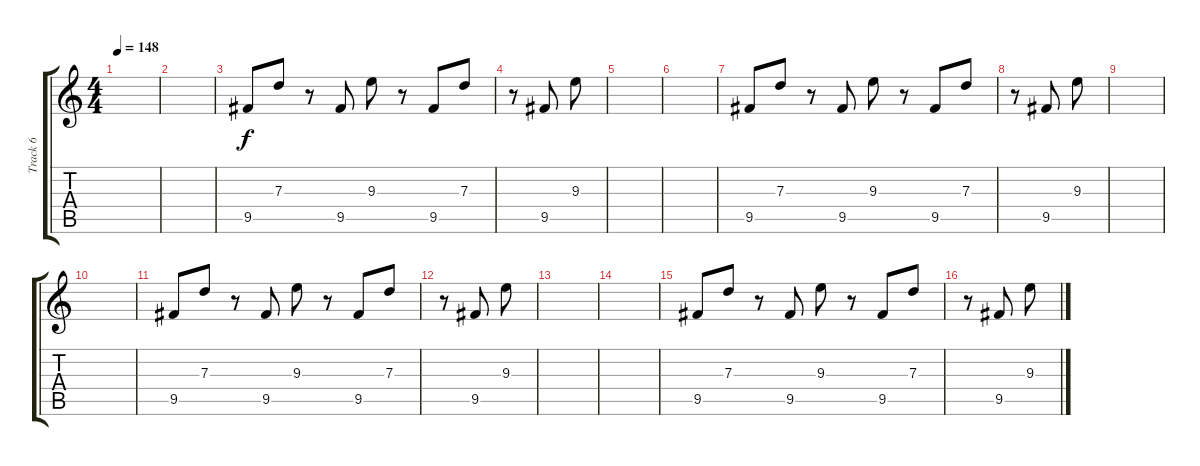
\track ("Track 6" "Track 6") {instrument contrabass}
\staff {score tabs}
\tuning (E4 B3 G3 D3 A2 E2) {hide}
\ts (4 4)
\tempo 148
\clef g2
\ks c
|
|
9.5.8 7.3.8 r.8 9.5.8 9.3.8 r.8 9.5.8 7.3.8 |
r.8 9.5.8 9.3.8 |
|
|
9.5.8 7.3.8 r.8 9.5.8 9.3.8 r.8 9.5.8 7.3.8 |
r.8 9.5.8 9.3.8 |
|
|
9.5.8 7.3.8 r.8 9.5.8 9.3.8 r.8 9.5.8 7.3.8 |
r.8 9.5.8 9.3.8 |
|
|
9.5.8 7.3.8 r.8 9.5.8 9.3.8 r.8 9.5.8 7.3.8 |
r.8 9.5.8 9.3.8
